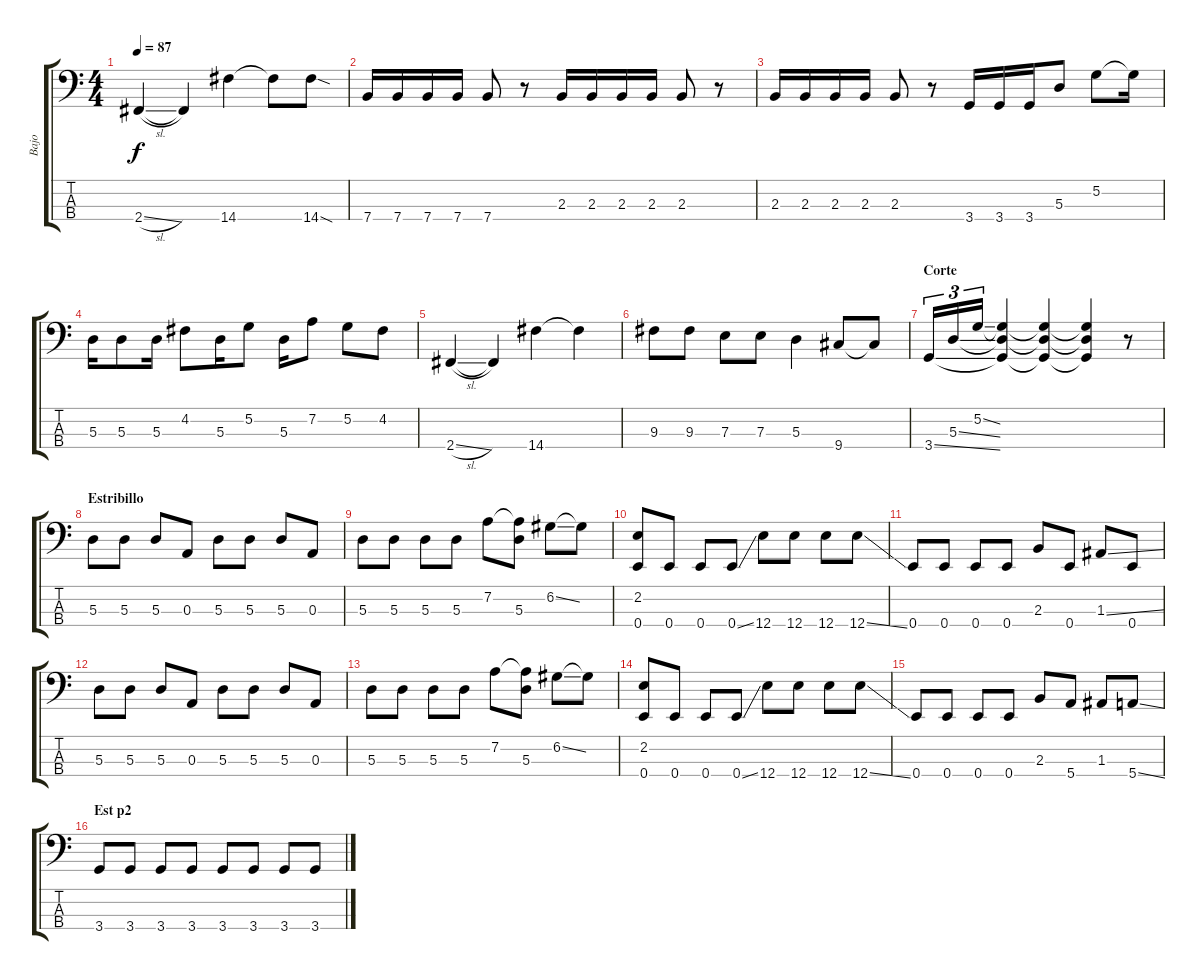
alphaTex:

\track ("Bajo" "Bajo") {instrument electricbasspick}
\staff {score tabs}
\tuning (G2 D2 A1 E1) {hide}
\ts (4 4)
\tempo 87
\clef f4
\ks c
2.4{sl}.4{dy f} 2.4{t}.4 14.4.4 14.4{t}.8 14.4{sod}.8 |
7.4.16 7.4.16 7.4.16 7.4.16 7.4.8 r.8 2.3.16 2.3.16 2.3.16 2.3.16 2.3.8 r.8 |
2.3.16 2.3.16 2.3.16 2.3.16 2.3.8 r.8 3.4.16 3.4.16 3.4.16 5.3.8 5.2.8 5.2{t}.16 |
5.3.16 5.3.8 5.3.16 4.2.8 5.3.16 5.2.8 5.3.16 7.2.8 5.2.8 4.2.8 |
2.4{sl}.4 2.4{t}.4 14.4.4 14.4{t}.4 |
9.3.8 9.3.8 7.3.8 7.3.8 5.3.4 9.4.8 9.4{t}.8 |
\section ("" "Corte")
3.4{ss}.16{tu (3 2)} 5.3{ss}.16{tu (3 2)} 5.2{ss}.16{tu (3 2)} (5.2{t} 5.3{t} 3.4{t}).4 (5.2{t} 5.3{t} 3.4{t}).4 (5.2{t} 5.3{t} 3.4{t}).4 r.8 |
\section ("" "Estribillo")
5.3.8 5.3.8 5.3.8 0.3.8 5.3.8 5.3.8 5.3.8 0.3.8 |
5.3.8 5.3.8 5.3.8 5.3.8 7.2.8 (7.2{t} 5.3).8 6.2{ss}.8 6.2{t}.8 |
(2.2 0.4).8 0.4.8 0.4.8 0.4{ss}.8 12.4.8 12.4.8 12.4.8 12.4{ss}.8 |
0.4.8 0.4.8 0.4.8 0.4.8 2.3.8 0.4.8 1.3{ss}.8 0.4.8 |
5.3.8 5.3.8 5.3.8 0.3.8 5.3.8 5.3.8 5.3.8 0.3.8 |
5.3.8 5.3.8 5.3.8 5.3.8 7.2.8 (7.2{t} 5.3).8 6.2{ss}.8 6.2{t}.8 |
(2.2 0.4).8 0.4.8 0.4.8 0.4{ss}.8 12.4.8 12.4.8 12.4.8 12.4{ss}.8 |
0.4.8 0.4.8 0.4.8 0.4.8 2.3.8 5.4.8 1.3.8 5.4{ss}.8 |
\section ("" "Est p2")
3.4.8 3.4.8 3.4.8 3.4.8 3.4.8 3.4.8 3.4.8 3.4.8
